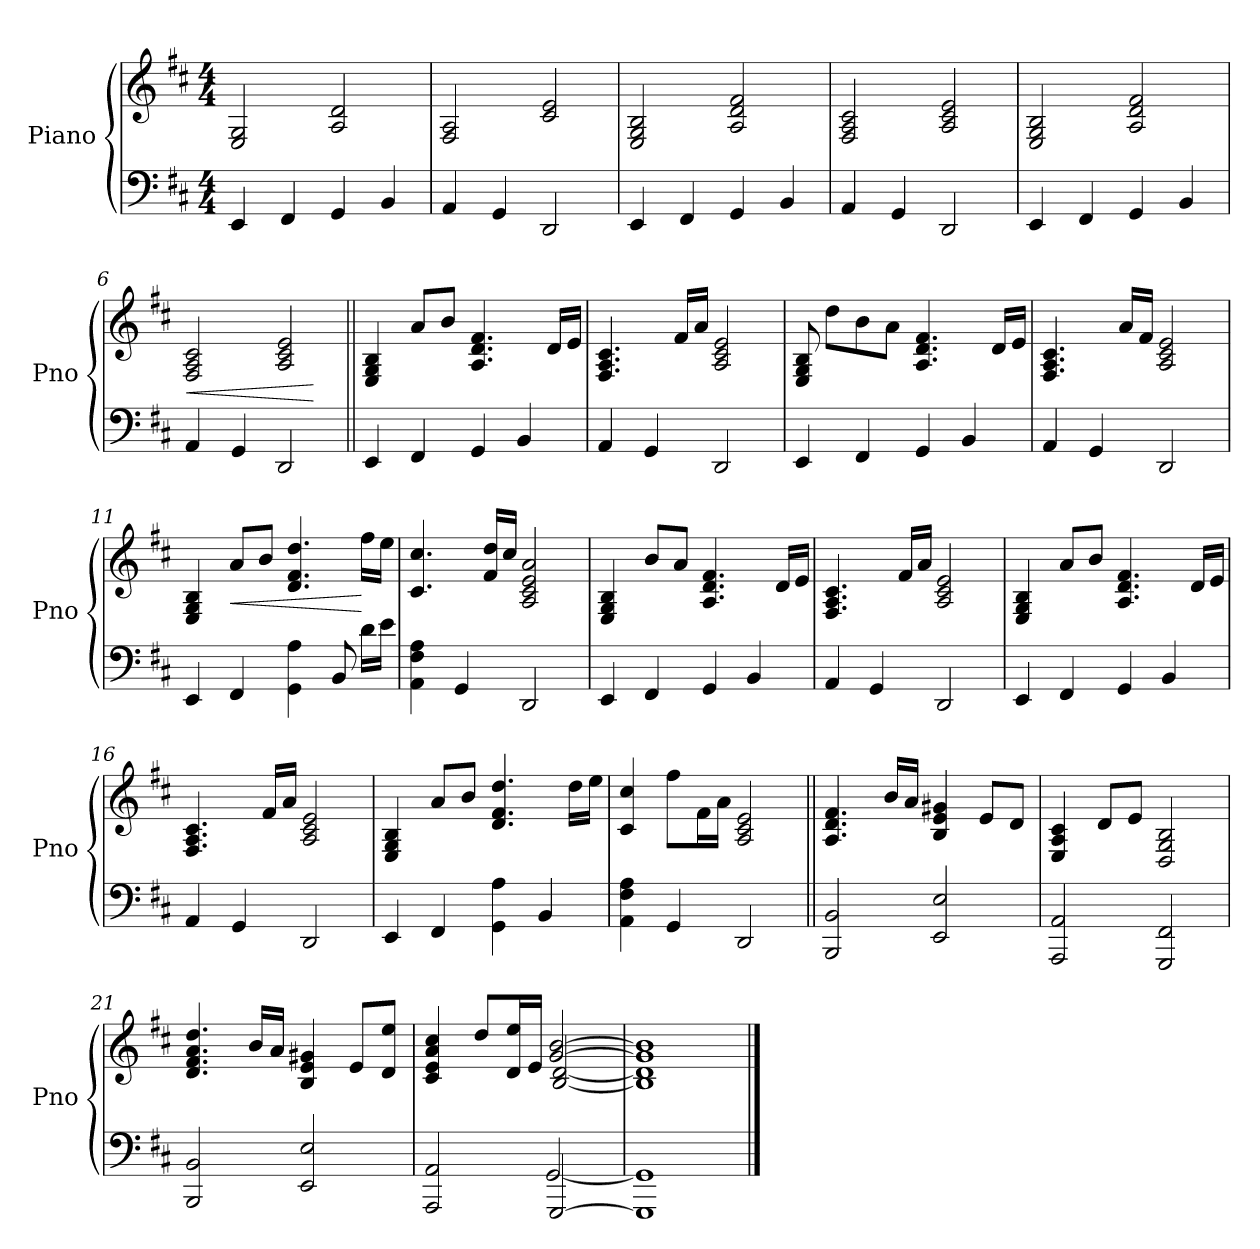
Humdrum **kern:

**kern	**kern	**dynam
*part1	*part1	*part1
*staff2	*staff1	*staff1/2
*I"Piano	*	*
*I'Pno	*	*
*clefF4	*clefG2	*
*k[f#c#]	*k[f#c#]	*
*M4/4	*M4/4	*
=1	=1	=1
4EE/	2E/ 2G/	.
4FF#/	.	.
4GG/	2A/ 2d/	.
4BB/	.	.
=2	=2	=2
4AA/	2F#/ 2A/	.
4GG/	.	.
2DD/	2c#/ 2e/	.
=3	=3	=3
4EE/	2E/ 2G/ 2B/	.
4FF#/	.	.
4GG/	2A/ 2d/ 2f#/	.
4BB/	.	.
=4	=4	=4
4AA/	2F#/ 2A/ 2c#/	.
4GG/	.	.
2DD/	2A/ 2c#/ 2e/	.
=5	=5	=5
4EE/	2E/ 2G/ 2B/	.
4FF#/	.	.
4GG/	2A/ 2d/ 2f#/	.
4BB/	.	.
=6	=6	=6
!	!	!LO:HP:b
4AA/	2F#/ 2A/ 2c#/	<
4GG/	.	.
2DD/	2A/ 2c#/ 2e/	.
.	.	[
!!LO:LB:g=z
=7||	=7||	=7||
4EE/	4E/ 4G/ 4B/	.
4FF#/	8a/L	.
.	8b/J	.
4GG/	4.A/ 4.d/ 4.f#/	.
4BB/	.	.
.	16d/LL	.
.	16e/JJ	.
=8	=8	=8
4AA/	4.F#/ 4.A/ 4.c#/	.
4GG/	.	.
.	16f#/LL	.
.	16a/JJ	.
2DD/	2A/ 2c#/ 2e/	.
=9	=9	=9
4EE/	8E/ 8G/ 8B/	.
.	8dd\L	.
4FF#/	8b\	.
.	8a\J	.
4GG/	4.A/ 4.d/ 4.f#/	.
4BB/	.	.
.	16d/LL	.
.	16e/JJ	.
=10	=10	=10
4AA/	4.F#/ 4.A/ 4.c#/	.
4GG/	.	.
.	16a/LL	.
.	16f#/JJ	.
2DD/	2A/ 2c#/ 2e/	.
!!LO:LB:g=z
=11	=11	=11
4EE/	4E/ 4G/ 4B/	.
!	!	!LO:HP:b
4FF#/	8a/L	<
.	8b/J	.
4GG\ 4A\	4.d/ 4.f#/ 4.dd/	.
8BB/	.	.
16d\LL	16ff#\LL	[
16e\JJ	16ee\JJ	.
=12	=12	=12
4AA\ 4F#\ 4A\	4.c#/ 4.cc#/	.
4GG/	.	.
.	16f#/ 16dd/LL	.
.	16cc#/JJ	.
2DD/	2A/ 2c#/ 2e/ 2a/	.
=13	=13	=13
4EE/	4E/ 4G/ 4B/	.
4FF#/	8b/L	.
.	8a/J	.
4GG/	4.A/ 4.d/ 4.f#/	.
4BB/	.	.
.	16d/LL	.
.	16e/JJ	.
=14	=14	=14
4AA/	4.F#/ 4.A/ 4.c#/	.
4GG/	.	.
.	16f#/LL	.
.	16a/JJ	.
2DD/	2A/ 2c#/ 2e/	.
!!LO:LB:g=z
=15	=15	=15
4EE/	4E/ 4G/ 4B/	.
4FF#/	8a/L	.
.	8b/J	.
4GG/	4.A/ 4.d/ 4.f#/	.
4BB/	.	.
.	16d/LL	.
.	16e/JJ	.
=16	=16	=16
4AA/	4.F#/ 4.A/ 4.c#/	.
4GG/	.	.
.	16f#/LL	.
.	16a/JJ	.
2DD/	2A/ 2c#/ 2e/	.
=17	=17	=17
4EE/	4E/ 4G/ 4B/	.
4FF#/	8a/L	.
.	8b/J	.
4GG\ 4A\	4.d/ 4.f#/ 4.dd/	.
4BB/	.	.
.	16dd\LL	.
.	16ee\JJ	.
=18	=18	=18
4AA\ 4F#\ 4A\	4c#/ 4cc#/	.
4GG/	8ff#\L	.
.	16f#\L	.
.	16a\JJ	.
2DD/	2A/ 2c#/ 2e/	.
!!LO:LB:g=z
=19||	=19||	=19||
2BBB/ 2BB/	4.A/ 4.d/ 4.f#/	.
.	16b/LL	.
.	16a/JJ	.
2EE/ 2E/	4B/ 4e/ 4g#X/	.
.	8e/L	.
.	8d/J	.
=20	=20	=20
2AAA/ 2AA/	4E/ 4A/ 4c#/	.
.	8d/L	.
.	8e/J	.
2GGG/ 2FF#/	2D/ 2G/ 2B/	.
=21	=21	=21
2BBB/ 2BB/	4.d/ 4.f#/ 4.a/ 4.dd/	.
.	16b/LL	.
.	16a/JJ	.
2EE/ 2E/	4B/ 4e/ 4g#X/	.
.	8e/L	.
.	8d/ 8ee/J	.
=22	=22	=22
*^	*^	*
2AAA/ 2AA/	2ryy	4c#/ 4e/ 4a/ 4cc#/	2ryy	.
.	.	8dd/L	.	.
.	.	16d/ 16ee/L	.	.
.	.	16e/JJ	.	.
[2GGG/	[2GG/	[2g/ [2b/	[2B/ [2d/	.
=23	=23	=23	=23	=23
1GGG]	1GG]	1g] 1b]	1B] 1d]	.
*v	*v	*	*	*
*	*v	*v	*
==	==	==
*-	*-	*-
